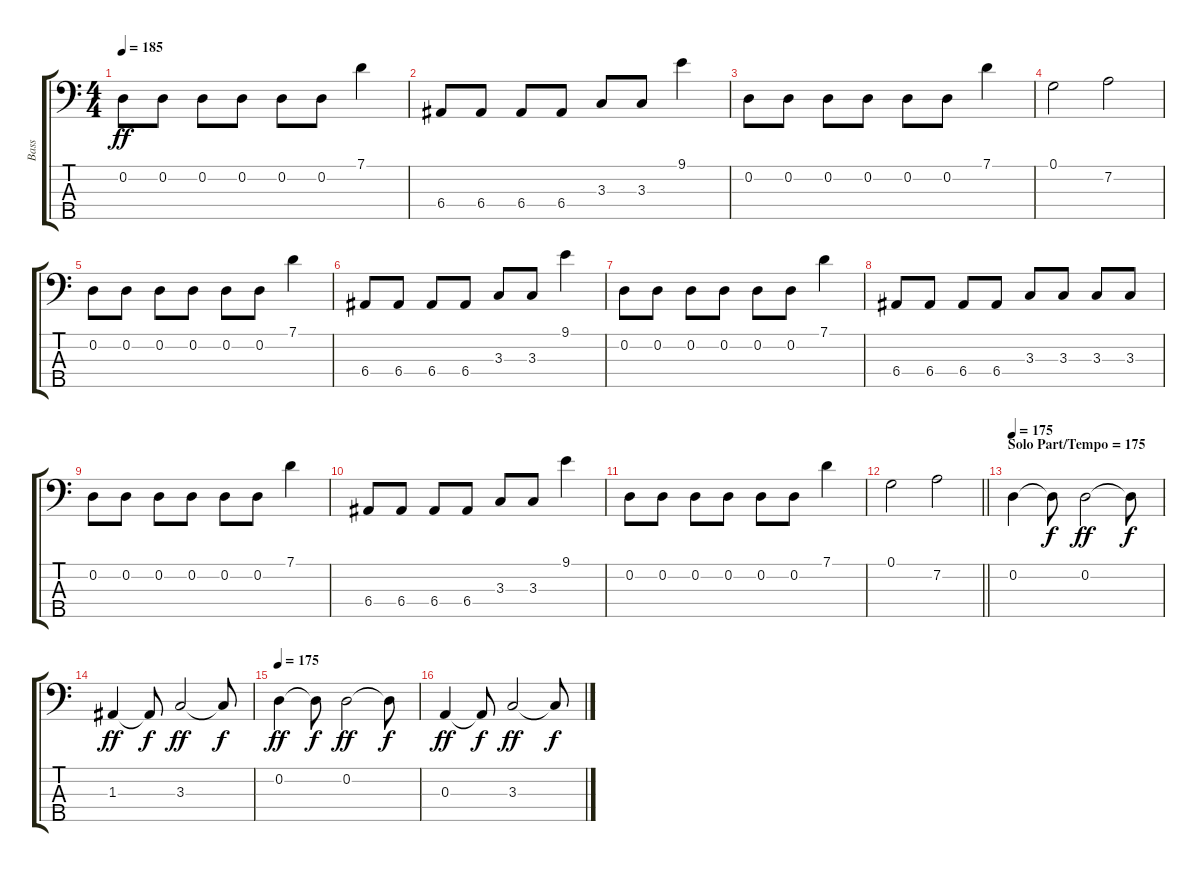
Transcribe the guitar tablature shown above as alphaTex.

\track ("Bass" "Bass") {instrument electricbassfinger}
\staff {score tabs}
\tuning (G2 D2 A1 E1 B0) {hide}
\ts (4 4)
\tempo 185
\clef f4
\ks c
0.2.8{dy ff} 0.2.8 0.2.8 0.2.8 0.2.8 0.2.8 7.1.4 |
6.4.8 6.4.8 6.4.8 6.4.8 3.3.8 3.3.8 9.1.4 |
0.2.8 0.2.8 0.2.8 0.2.8 0.2.8 0.2.8 7.1.4 |
0.1.2 7.2.2 |
0.2.8 0.2.8 0.2.8 0.2.8 0.2.8 0.2.8 7.1.4 |
6.4.8 6.4.8 6.4.8 6.4.8 3.3.8 3.3.8 9.1.4 |
0.2.8 0.2.8 0.2.8 0.2.8 0.2.8 0.2.8 7.1.4 |
6.4.8 6.4.8 6.4.8 6.4.8 3.3.8 3.3.8 3.3.8 3.3.8 |
0.2.8 0.2.8 0.2.8 0.2.8 0.2.8 0.2.8 7.1.4 |
6.4.8 6.4.8 6.4.8 6.4.8 3.3.8 3.3.8 9.1.4 |
0.2.8 0.2.8 0.2.8 0.2.8 0.2.8 0.2.8 7.1.4 |
\barLineRight lightlight
0.1.2 7.2.2 |
\section ("" "Solo Part/Tempo = 175")
\tempo 175
0.2.4 0.2{t}.8{dy f} 0.2.2{dy ff} 0.2{t}.8{dy f} |
1.3.4{dy ff} 1.3{t}.8{dy f} 3.3.2{dy ff} 3.3{t}.8{dy f} |
\tempo 175
0.2.4{dy ff} 0.2{t}.8{dy f} 0.2.2{dy ff} 0.2{t}.8{dy f} |
0.3.4{dy ff} 0.3{t}.8{dy f} 3.3.2{dy ff} 3.3{t}.8{dy f}
